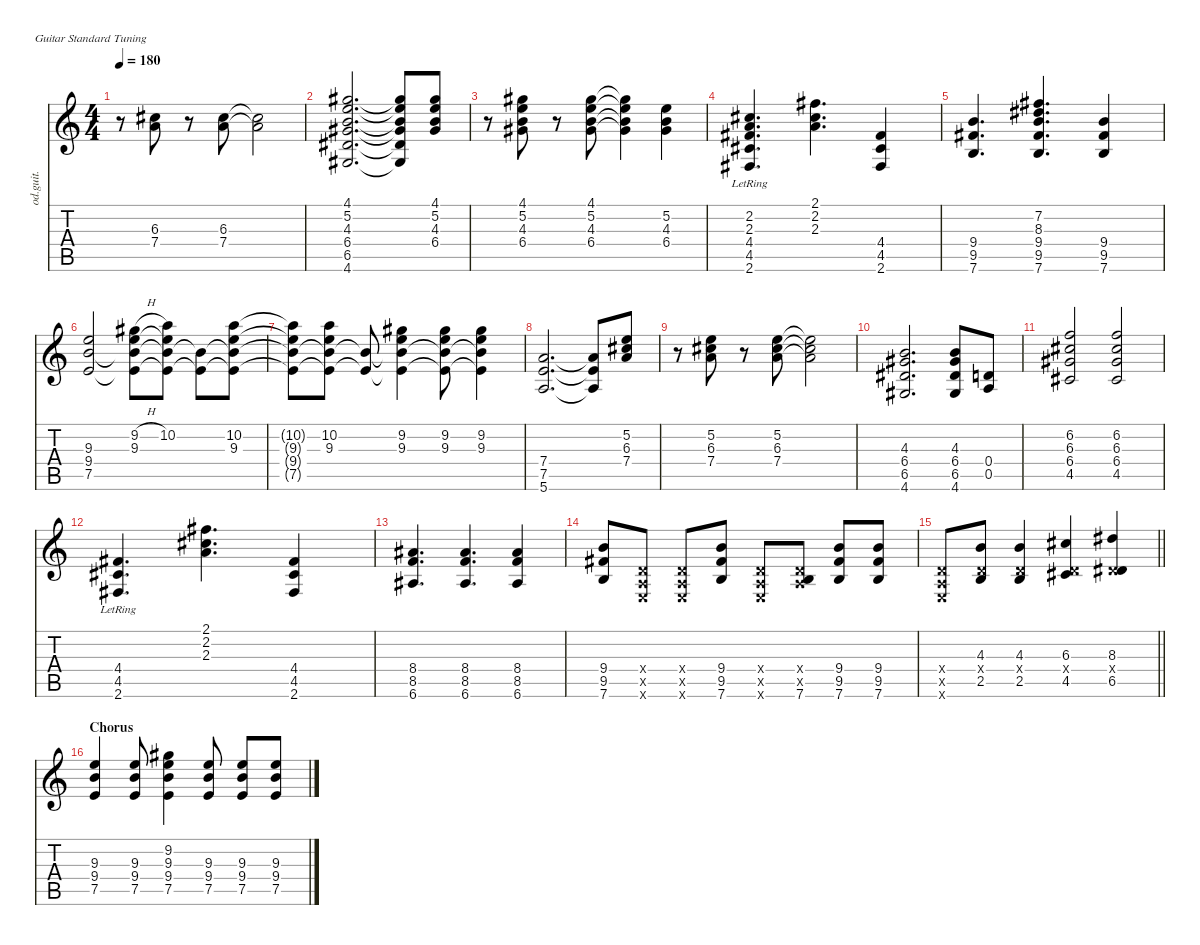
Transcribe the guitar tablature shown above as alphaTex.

\defaultSystemsLayout 4
\hideDynamics
\bracketExtendMode nobrackets
\otherSystemsTrackNameOrientation horizontal
\track ("Guitar: Yui Hirasawa" "od.guit.") {instrument overdrivenguitar}
\staff {score tabs}
\tuning (E4 B3 G3 D3 A2 E2)
\ts (4 4)
\tempo 180
\clef g2
\ks c
r.8{dy f} (6.3{acc #} 7.4).8 r.8 (6.3{acc #} 7.4).8 (6.3{t acc #} 7.4{t}).2 |
(4.1{acc #} 5.2 4.3 6.4{acc #} 6.5{acc #} 4.6{acc #}).2{d} (4.1{t acc #} 5.2{t} 4.3{t} 6.4{t acc #} 6.5{t acc #} 4.6{t acc #}).8 (4.1{acc #} 5.2 4.3 6.4{acc #}).8 |
r.8 (4.1{acc #} 5.2 4.3 6.4{acc #}).8 r.8 (4.1{acc #} 5.2 4.3 6.4{acc #}).8 (4.1{t acc #} 5.2{t} 4.3{t} 6.4{t acc #}).4 (5.2 4.3 6.4{acc #}).4 |
(2.2{acc #} 2.3 4.4{lr acc #} 4.5{lr acc #} 2.6{lr acc #}).4{d} (2.1{acc #} 2.2{acc #} 2.3).4{d} (4.4{acc #} 4.5{acc #} 2.6{acc #}).4 |
(9.4 9.5{acc #} 7.6).4{d} (7.2{acc #} 8.3{acc #} 9.4 9.5{acc #} 7.6).4{d} (9.4 9.5{acc #} 7.6).4 |
(9.3 9.4 7.5).2 (9.2{h acc #} 9.3 9.4{t} 7.5{t}).8 (10.2 9.3{t} 9.4{t} 7.5{t}).8 (9.4{t} 7.5{t}).8{dy mf} (10.2 9.3 9.4{t} 7.5{t}).8{dy f} |
(10.2{t} 9.3{t} 9.4{t} 7.5{t}).8 (10.2 9.3 9.4{t} 7.5{t}).8 (9.4{t} 7.5{t}).8{dy mf} (9.2{acc #} 9.3 9.4{t} 7.5{t}).4{dy f} (9.2{acc #} 9.3 9.4{t} 7.5{t}).8 (9.2{acc #} 9.3 9.4{t} 7.5{t}).4 |
(7.4 7.5 5.6).2{d} (7.4{t} 7.5{t} 5.6{t}).8 (5.2 6.3{acc #} 7.4).8 |
r.8 (5.2 6.3{acc #} 7.4).8 r.8 (5.2 6.3{acc #} 7.4).8 (5.2{t} 6.3{t acc #} 7.4{t}).2 |
(4.3 6.4{acc #} 6.5{acc #} 4.6{acc #}).2{d} (4.3 6.4{acc #} 6.5{acc #} 4.6{acc #}).8 (0.4 0.5).8 |
(6.2 6.3{acc #} 6.4{acc #} 4.5{acc #}).2 (6.2 6.3{acc #} 6.4{acc #} 4.5{acc #}).2 |
(4.4{lr acc #} 4.5{lr acc #} 2.6{lr acc #}).4{d} (2.1{acc #} 2.2{acc #} 2.3).4{d} (4.4{acc #} 4.5{acc #} 2.6{acc #}).4 |
(8.4{acc #} 8.5 6.6{acc #}).4{d} (8.4{acc #} 8.5 6.6{acc #}).4{d} (8.4{acc #} 8.5 6.6{acc #}).4 |
(9.4 9.5{acc #} 7.6).8 (0.4{x} 0.5{x} 0.6{x}).8 (0.4{x} 0.5{x} 0.6{x}).8 (9.4 9.5{acc #} 7.6).8 (0.4{x} 0.5{x} 0.6{x}).8 (0.4{x} 0.5{x} 7.6).8 (9.4 9.5{acc #} 7.6).8 (9.4 9.5{acc #} 7.6).8 |
\barLineRight lightlight
(0.4{x} 0.5{x} 0.6{x}).8 (4.3 0.4{x} 2.5).8 (4.3 0.4{x} 2.5).4 (6.3{acc #} 0.4{x} 4.5{acc #}).4 (8.3{acc #} 0.4{x} 6.5{acc #}).4 |
\section ("" "Chorus")
(9.3 9.4 7.5).4 (9.3 9.4 7.5).8 (9.2{acc #} 9.3 9.4 7.5).4 (9.3 9.4 7.5).8 (9.3 9.4 7.5).8 (9.3 9.4 7.5).8
